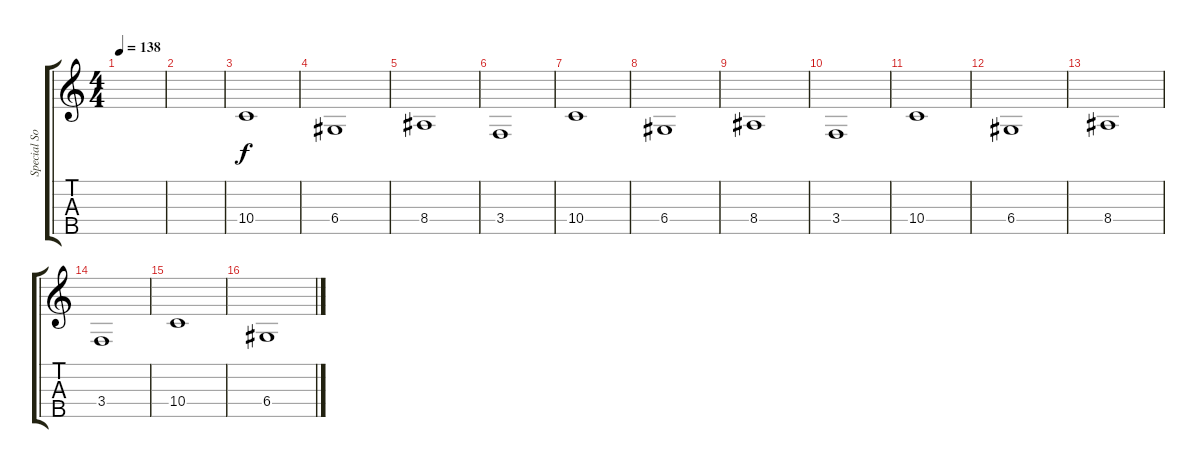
\track ("Special Sound 1" "Special So") {instrument stringensemble1}
\staff {score tabs}
\tuning (E4 B3 G3 D3 A2) {hide}
\ts (4 4)
\tempo 138
\clef g2
\ks c
|
|
10.4.1{volume 9} |
6.4.1 |
8.4.1 |
3.4.1 |
10.4.1 |
6.4.1 |
8.4.1 |
3.4.1 |
10.4.1 |
6.4.1 |
8.4.1 |
3.4.1 |
10.4.1 |
6.4.1
